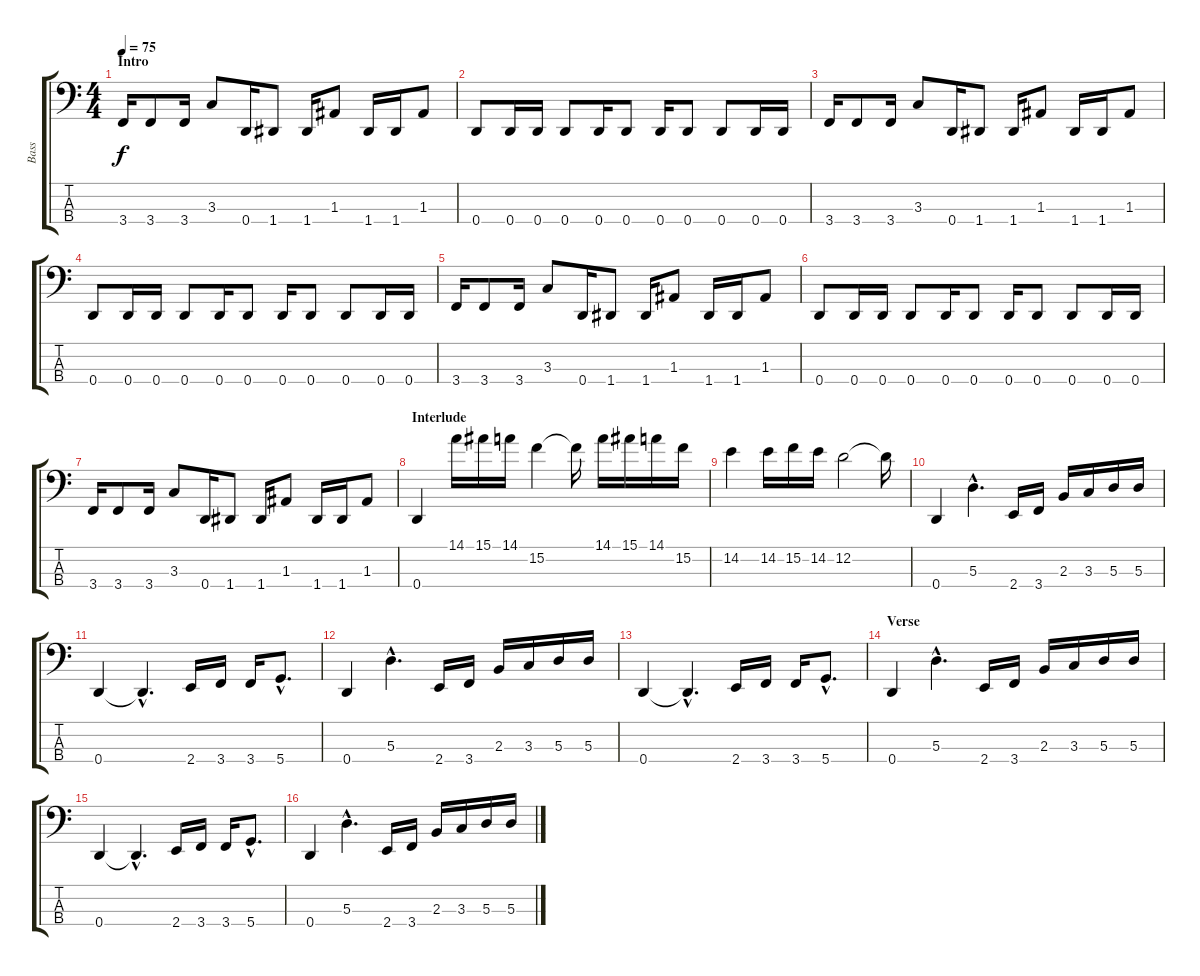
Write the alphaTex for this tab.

\track ("Bass" "Bass") {instrument electricbasspick}
\staff {score tabs}
\tuning (G2 D2 A1 D1) {hide}
\ts (4 4)
\section ("" "Intro")
\tempo 75
\clef f4
\ks c
3.4.16{dy f instrument electricbasspick} 3.4.8 3.4.16 3.3.8 0.4.16 1.4.8 1.4.16 1.3.8 1.4.16 1.4.16 1.3.8 |
0.4.8 0.4.16 0.4.16 0.4.8 0.4.16 0.4.8 0.4.16 0.4.8 0.4.8 0.4.16 0.4.16 |
3.4.16 3.4.8 3.4.16 3.3.8 0.4.16 1.4.8 1.4.16 1.3.8 1.4.16 1.4.16 1.3.8 |
0.4.8 0.4.16 0.4.16 0.4.8 0.4.16 0.4.8 0.4.16 0.4.8 0.4.8 0.4.16 0.4.16 |
3.4.16 3.4.8 3.4.16 3.3.8 0.4.16 1.4.8 1.4.16 1.3.8 1.4.16 1.4.16 1.3.8 |
0.4.8 0.4.16 0.4.16 0.4.8 0.4.16 0.4.8 0.4.16 0.4.8 0.4.8 0.4.16 0.4.16 |
3.4.16 3.4.8 3.4.16 3.3.8 0.4.16 1.4.8 1.4.16 1.3.8 1.4.16 1.4.16 1.3.8 |
\section ("" "Interlude")
0.4.4 14.1.16 15.1.16 14.1.16 15.2.4 15.2{t}.16 14.1.16 15.1.16 14.1.16 15.2.16 |
14.2.4 14.2.16 15.2.16 14.2.16 12.2.2 12.2{t}.16 |
0.4.4 5.3{hac}.4{d} 2.4.16 3.4.16 2.3.16 3.3.16 5.3.16 5.3.16 |
0.4.4 0.4{hac t}.4{d} 2.4.16 3.4.16 3.4.16 5.4{hac}.8{d} |
0.4.4 5.3{hac}.4{d} 2.4.16 3.4.16 2.3.16 3.3.16 5.3.16 5.3.16 |
0.4.4 0.4{hac t}.4{d} 2.4.16 3.4.16 3.4.16 5.4{hac}.8{d} |
\section ("" "Verse")
0.4.4 5.3{hac}.4{d} 2.4.16 3.4.16 2.3.16 3.3.16 5.3.16 5.3.16 |
0.4.4 0.4{hac t}.4{d} 2.4.16 3.4.16 3.4.16 5.4{hac}.8{d} |
0.4.4 5.3{hac}.4{d} 2.4.16 3.4.16 2.3.16 3.3.16 5.3.16 5.3.16
